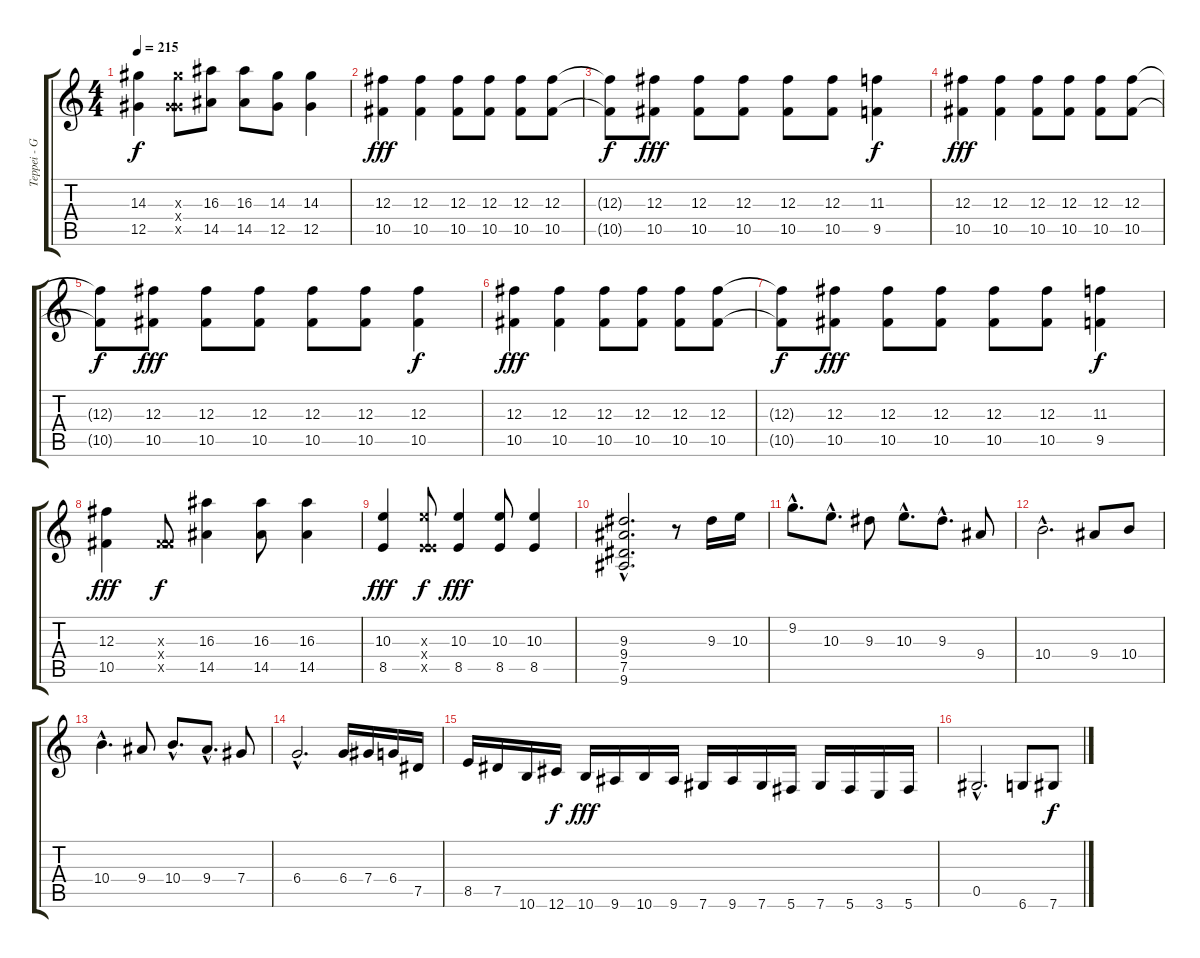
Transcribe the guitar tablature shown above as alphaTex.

\track ("Teppei - Guitar" "Teppei - G") {instrument distortionguitar}
\staff {score tabs}
\tuning (Eb4 Bb3 Gb3 Db3 Ab2 Db2) {hide}
\ts (4 4)
\tempo 215
\clef g2
\ks c
(14.3 12.5).4{dy f} (14.3{x} 7.4{x} 12.5{x}).8 (16.3 14.5).8 (16.3 14.5).8 (14.3 12.5).8 (14.3 12.5).4 |
(12.3 10.5).4{dy fff} (12.3 10.5).4 (12.3 10.5).8 (12.3 10.5).8 (12.3 10.5).8 (12.3 10.5).8 |
(12.3{t} 10.5{t}).8{dy f} (12.3 10.5).8{dy fff} (12.3 10.5).8 (12.3 10.5).8 (12.3 10.5).8 (12.3 10.5).8 (11.3 9.5).4{dy f} |
(12.3 10.5).4{dy fff} (12.3 10.5).4 (12.3 10.5).8 (12.3 10.5).8 (12.3 10.5).8 (12.3 10.5).8 |
(12.3{t} 10.5{t}).8{dy f} (12.3 10.5).8{dy fff} (12.3 10.5).8 (12.3 10.5).8 (12.3 10.5).8 (12.3 10.5).8 (12.3 10.5).4{dy f} |
(12.3 10.5).4{dy fff} (12.3 10.5).4 (12.3 10.5).8 (12.3 10.5).8 (12.3 10.5).8 (12.3 10.5).8 |
(12.3{t} 10.5{t}).8{dy f} (12.3 10.5).8{dy fff} (12.3 10.5).8 (12.3 10.5).8 (12.3 10.5).8 (12.3 10.5).8 (11.3 9.5).4{dy f} |
(12.3 10.5).4{dy fff} (0.3{x} 5.4{x} 10.5{x}).8{dy f} (16.3 14.5).4 (16.3 14.5).8 (16.3 14.5).4 |
(10.3 8.5).4{dy fff} (10.3{x} 3.4{x} 8.5{x}).8{dy f} (10.3 8.5).4{dy fff} (10.3 8.5).8 (10.3 8.5).4 |
(9.3{hac} 9.4{hac} 7.5{hac} 9.6{hac}).2{d} r.8 9.3.16 10.3.16 |
9.2{hac}.8{d} 10.3{hac}.8{d} 9.3.8 10.3{hac}.8{d} 9.3{hac}.8{d} 9.4.8 |
10.4{hac}.2{d} 9.4.8 10.4.8 |
10.4{hac}.4{d} 9.4.8 10.4{hac}.8{d} 9.4{hac}.8{d} 7.4.8 |
6.4{hac}.2{d} 6.4.16 7.4.16 6.4.16 7.5.16 |
8.5.16 7.5.16 10.6.16 12.6.16{dy f} 10.6.16{dy fff} 9.6.16 10.6.16 9.6.16 7.6.16 9.6.16 7.6.16 5.6.16 7.6.16 5.6.16 3.6.16 5.6.16 |
0.5{hac}.2{d} 6.6.8 7.6.8{dy f}
